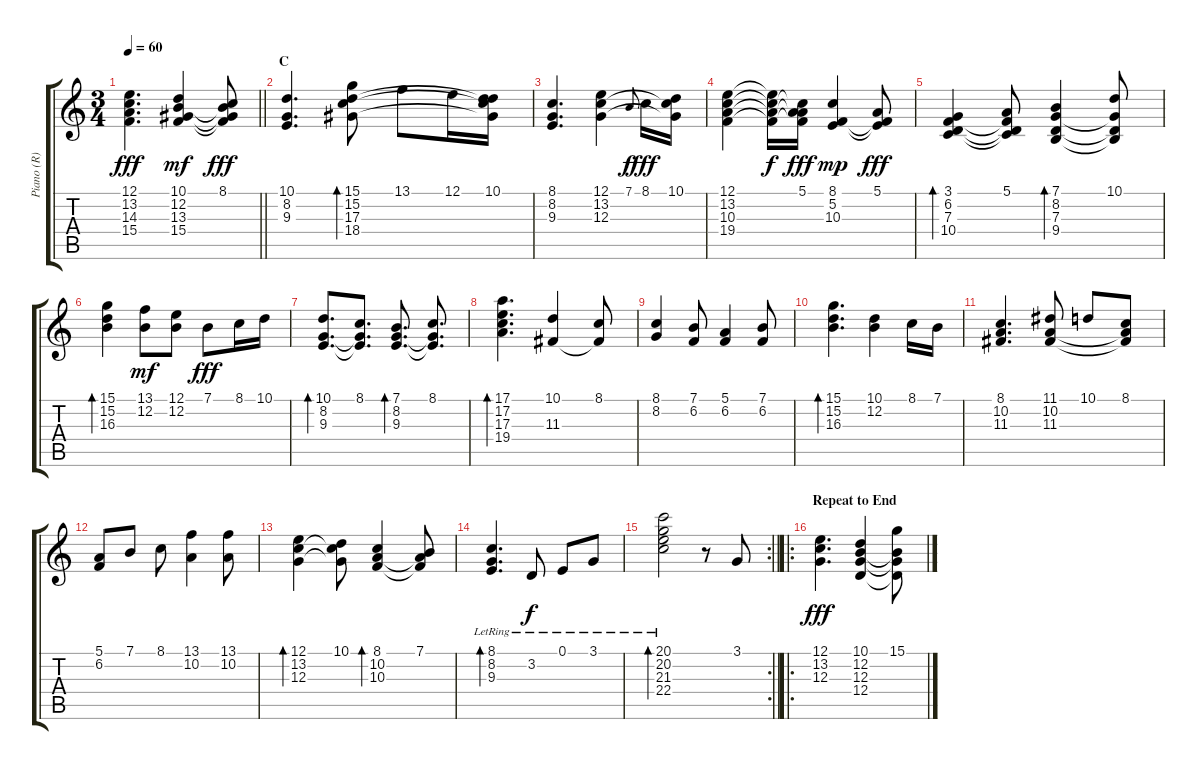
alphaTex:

\track ("Piano (R)" "Piano (R)") {instrument acousticgrandpiano}
\staff {score tabs}
\tuning (E4 B3 G3 D3 A2 E2) {hide}
\ts (3 4)
\tempo 60
\clef g2
\barLineRight lightlight
\ks c
(12.1 13.2 14.3 15.4).4{d dy fff} (10.1 12.2 13.3 15.4).4{dy mf} (8.1 12.2{t} 13.3{t} 15.4{t}).8{dy fff} |
\section ("" "C")
(10.1 8.2 9.3).4{d} (15.1 15.2 17.3 18.4).8{bd 60} 13.1.8 12.1.16 (10.1 15.2{t} 17.3{t} 18.4{t}).16 |
(8.1 8.2 9.3).4{d} (12.1 13.2 12.3).4 7.1.8{gr onbeat dy f} 8.1.16{dy fff} (10.1 13.2{t} 12.3{t}).16 |
(12.1 13.2 10.3 19.4).4 (12.1{t} 13.2{t} 10.3{t} 19.4{t}).16{dy f} (5.1 13.2{t} 10.3{t} 19.4{t}).16{dy fff} (8.1 5.2 10.3).4{dy mp} (5.1 5.2{t} 10.3{t}).8{dy fff} |
(3.1 6.2 7.3 10.4).4{bd 30} (5.1 6.2{t} 7.3{t} 10.4{t}).8 (7.1 8.2 7.3 9.4).4{bd 30} (10.1 8.2{t} 7.3{t} 9.4{t}).8 |
(15.1 15.2 16.3).4{bd 30} (13.1 12.2).8{dy mf} (12.1 12.2).8 7.1.8{dy fff} 8.1.16 10.1.16 |
(10.1 8.2 9.3).8{d bd 30} (8.1 8.2{t} 9.3{t}).8{d} (7.1 8.2 9.3).8{d bd 30} (8.1 8.2{t} 9.3{t}).8{d} |
(17.1 17.2 17.3 19.4).4{d bd 30} (10.1 11.3).4 (8.1 11.3{t}).8 |
(8.1 8.2).4 (7.1 6.2).8 (5.1 6.2).4 (7.1 6.2).8 |
(15.1 15.2 16.3).4{d bd 30} (10.1 12.2).4 8.1.16 7.1.16 |
(8.1 10.2 11.3).4{d} (11.1 10.2 11.3).8 10.1.8 (8.1 10.2{t} 11.3{t}).8 |
(5.1 6.2).8 7.1.8 8.1.8 (13.1 10.2).4 (13.1 10.2).8 |
(12.1 13.2 12.3).4{bd 30} (10.1 13.2{t} 12.3{t}).8 (8.1 10.2 10.3).4{bd 30} (7.1 10.2{t} 10.3{t}).8 |
(8.1{lr} 8.2{lr} 9.3{lr}).4{d bd 120} 3.2{lr}.8{dy f} 0.1{lr}.8 3.1{lr}.8 |
\rc 2
\barLineRight lightlight
(20.1{lr} 20.2{lr} 21.3{lr} 22.4{lr}).2{bd 120} r.8 3.1.8 |
\ro
\section ("" "Repeat to End")
(12.1 13.2 12.3).4{d dy fff} (10.1 12.2 12.3 12.4).4 (15.1 12.2{t} 12.3{t} 12.4{t}).8
